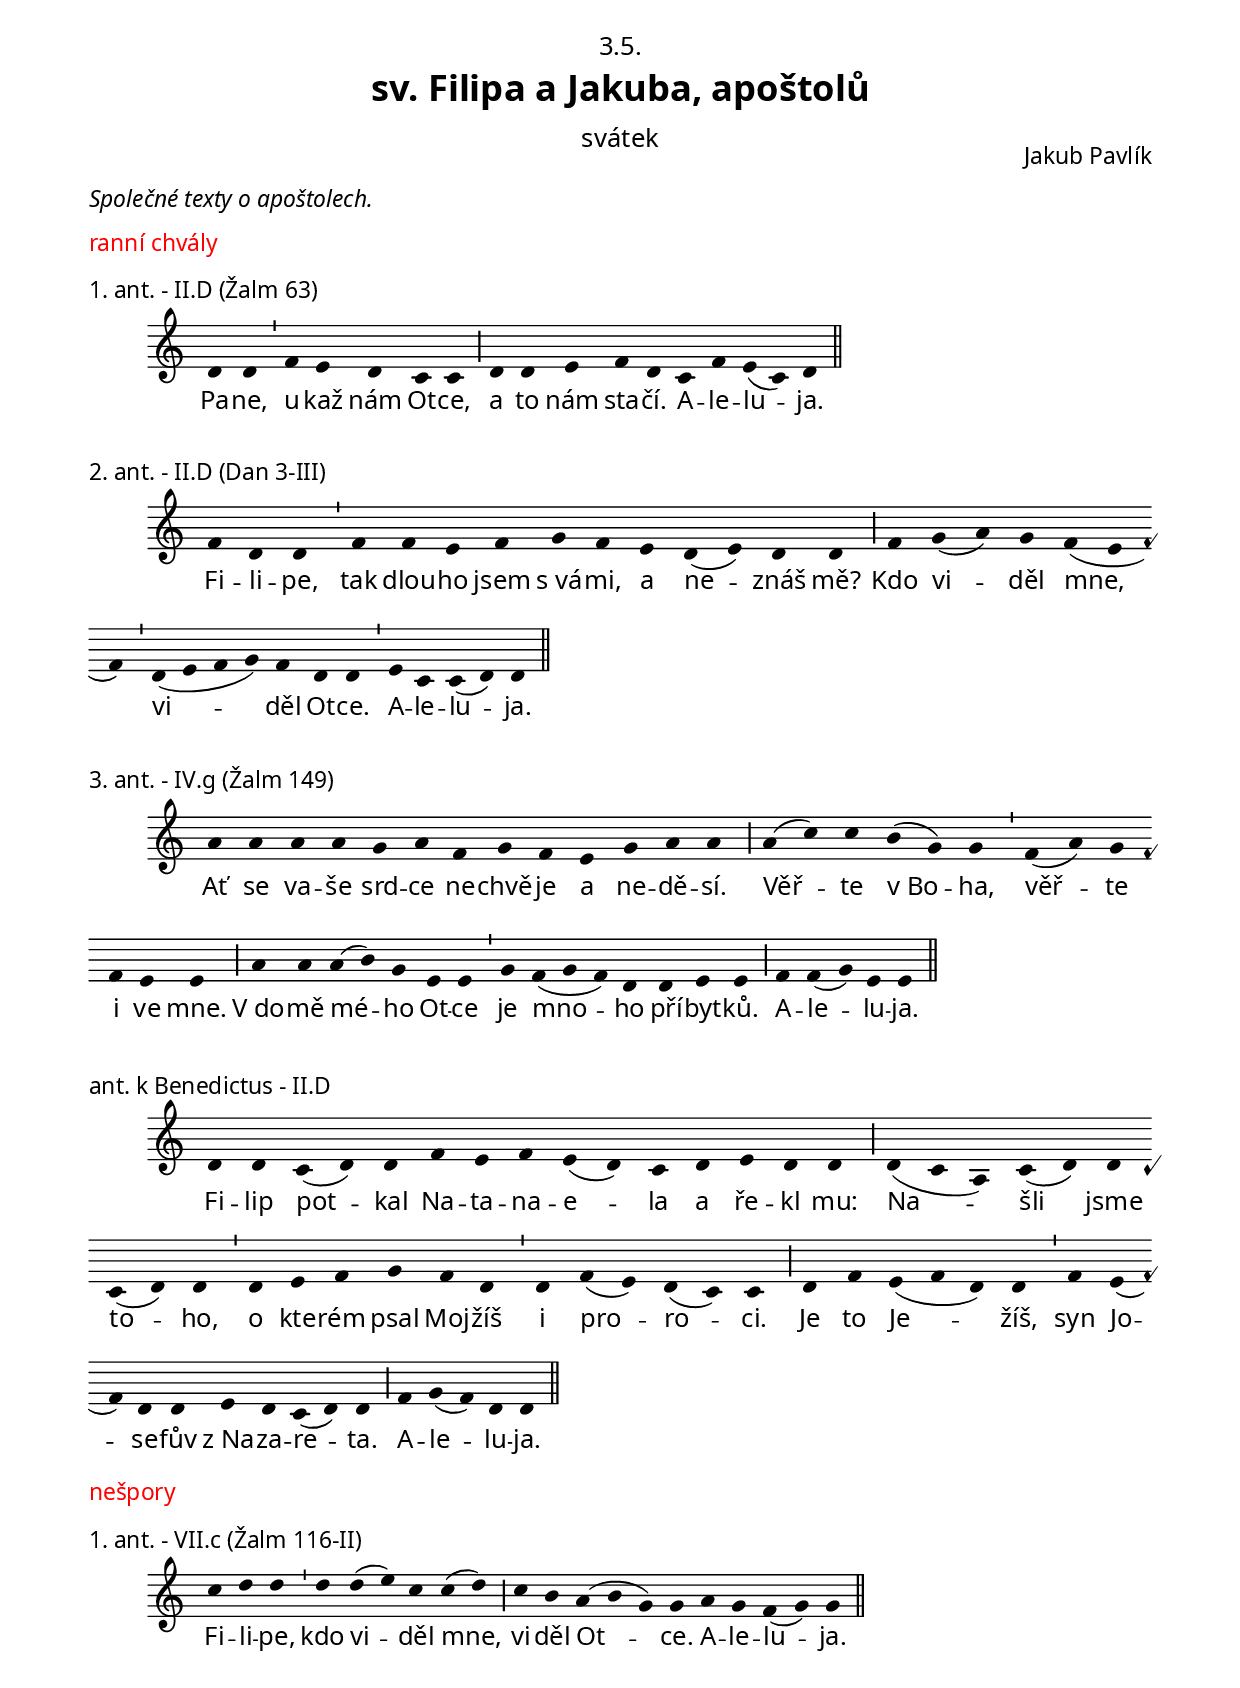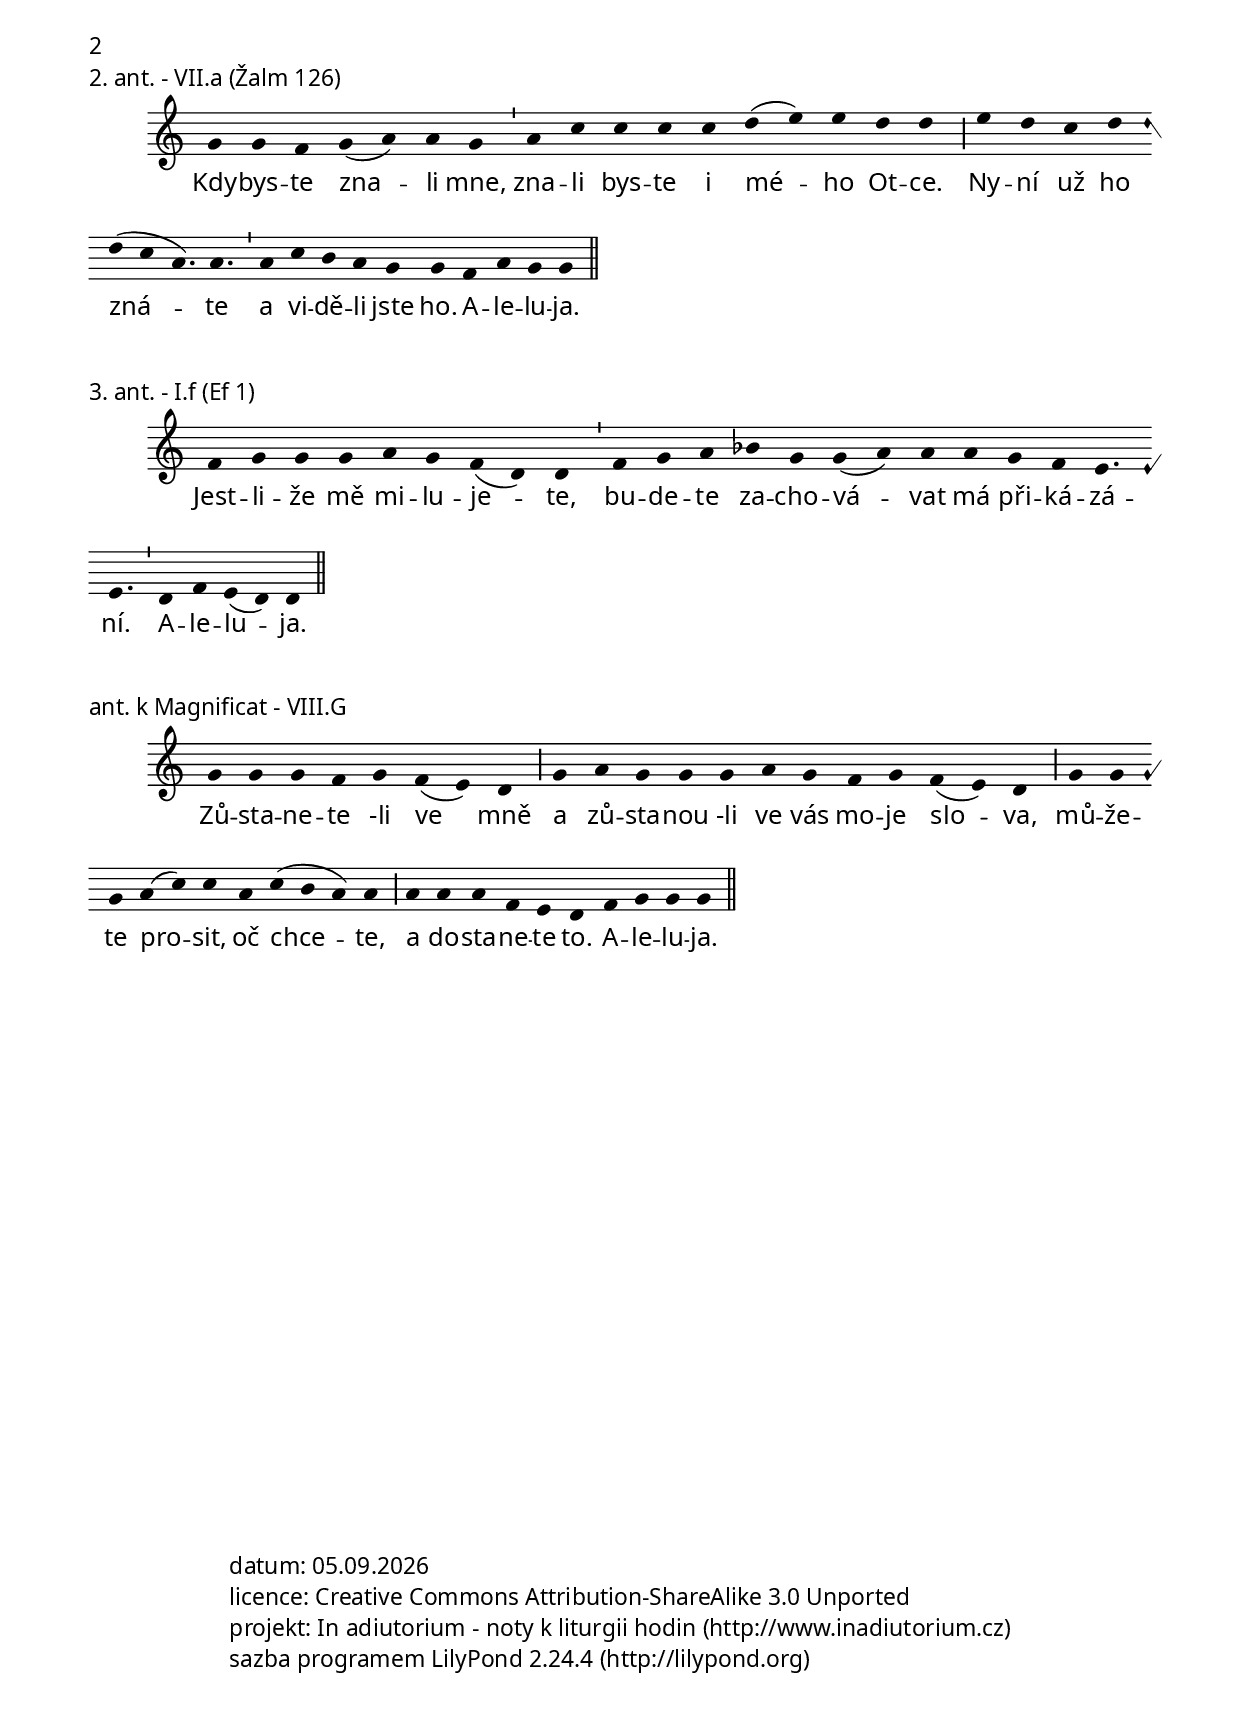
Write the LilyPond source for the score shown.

\version "2.17.5"

\include "../spolecne.ly"

\header {
  title = \markup\titleSvatek
            "sv. Filipa a Jakuba, apoštolů"
            "svátek"
            3.5.
  composer = "Jakub Pavlík"
}

\markup\communia #'(#:apostol)

\markup {\nadpisHodinka {"ranní chvály"}}

\score {
  \relative c' {
    \choralniRezim
    d4 d \barMin
    f e d c c \barMaior
    d d e f d
    c f e( c) d \barFinalis
  }
  \addlyrics {
    Pa -- ne,
    u -- kaž nám Ot -- ce,
    a to nám sta -- čí.
    A -- le -- lu -- ja.
  }
  \header {
    quid = "1. ant."
    modus = "II"
    differentia = "D"
    psalmus = "Žalm 63"
    id = "rch-a1"
    piece = \markup {\sestavTitulek}
  }
}

\score {
  \relative c' {
    \choralniRezim
    f4 d d \barMin f f e f g f e d( e) d d \barMaior
    f g( a) g f( e f) \barMin d( e f g) f d d \barMin
    e c c( d) d \barFinalis
  }
  \addlyrics {
    Fi -- li -- pe, tak dlou -- ho jsem s_vá -- mi, a ne -- znáš mě?
    Kdo vi -- děl mne, vi -- děl Ot -- ce.
    A -- le -- lu -- ja.
  }
  \header {
    quid = "2. ant."
    modus = "II"
    differentia = "D"
    psalmus = "Dan 3-III"
    id = "rch-a2"
    piece = \markup {\sestavTitulek}
  }
}

\score {
  \relative c'' {
    \choralniRezim
    a4 a a a g a f g f e g a a \barMaior
    a( c) c b( g) g \barMin
    f( a) g f e e \barMaior
    a a a( b) g e e \barMin
    g f( g f) d d e e \barMaior
    f f( g) e e \barFinalis
  }
  \addlyrics {
    Ať se va -- še srd -- ce ne -- chvě -- je a ne -- dě -- sí.
    Věř -- te v_Bo -- ha,
    věř -- te i ve mne.
    V_do -- mě mé -- ho Ot -- ce
    je mno -- ho pří -- byt -- ků.
    A -- le -- lu -- ja.
  }
  \header {
    quid = "3. ant."
    modus = "IV"
    differentia = "g"
    psalmus = "Žalm 149"
    id = "rch-a3"
    piece = \markup {\sestavTitulek}
  }
}

\score {
  \relative c' {
    \choralniRezim
    d4 d c( d) d f e f e( d) c d e d d \barMaior
    d4( c a) c( d) d c( d) d \barMin
    d e f g f d \barMin
    d f( e) d( c) c \barMaior
    d f e( f d) d \barMin
    f e( f) d d e d c( d) d \barMaior
    f g( f) d d \barFinalis
  }
  \addlyrics {
    Fi -- lip pot -- kal Na -- ta -- na -- e -- la
    a ře -- kl mu:
    Na -- šli jsme to -- ho,
    o kte -- rém psal Moj -- žíš
    i pro -- ro -- ci.
    Je to Je -- žíš,
    syn Jo -- se -- fův z_Na -- za -- re -- ta.
    A -- le -- lu -- ja.
  }
  \header {
    quid = "ant. k Benedictus"
    modus = "II"
    differentia = "D"
    psalmus = ""
    id = "rch-aben"
    piece = \markup {\sestavTitulekBezZalmu}
  }
}

\markup {\nadpisHodinka {"nešpory"}}

\score {
  \relative c'' {
    \choralniRezim
    c4 d d \barMin
    d d( e) c c( d) \barMaior
    c b a( b g) g
    a g f( g) g \barFinalis
  }
  \addlyrics {
    Fi -- li -- pe,
    kdo vi -- děl mne,
    vi -- děl Ot -- ce.
    A -- le -- lu -- ja.
  }
  \header {
    quid = "1. ant."
    modus = "VII"
    differentia = "c"
    psalmus = "Žalm 116-II"
    id = "ne-a1"
    piece = \markup {\sestavTitulek}
  }
}

\score {
  \relative c'' {
    \choralniRezim
    g4 g f g( a) a g \barMin
    a c c c c d( e) e d d \barMaior
    e d c d d( c a4.) a \barMin
    a4 c b a g g
    f a g g \barFinalis
  }
  \addlyrics {
    Kdy -- bys -- te zna -- li mne,
    zna -- li bys -- te i mé -- ho Ot -- ce.
    Ny -- ní už ho zná -- te
    a vi -- dě -- li jste ho.
    A -- le -- lu -- ja.
  }
  \header {
    quid = "2. ant."
    modus = "VII"
    differentia = "a"
    psalmus = "Žalm 126"
    id = "ne-a2"
    piece = \markup {\sestavTitulek}
  }
}

\score {
  \relative c' {
    \choralniRezim
    f4 g g g a g f( d) d \barMin
    f g a bes g g( a) a a g f e4. e \barMin
    d4 f e( d) d \barFinalis
  }
  \addlyrics {
    Jest -- li -- že mě mi -- lu -- je -- te,
    bu -- de -- te za -- cho -- vá -- vat má při -- ká -- zá -- ní.
    A -- le -- lu -- ja.
  }
  \header {
    quid = "3. ant."
    modus = "I"
    differentia = "f"
    psalmus = "Ef 1"
    id = "ne-a3"
    fial = "antifony/tyden4_5ctvrtek.ly#up-ant1?zacatek=23"
    piece = \markup {\sestavTitulek}
  }
}

\score {
  \relative c'' {
    \choralniRezim
    g4 g g f g f( e) d \barMaior
    g a g g g a g f g f( e) d \barMaior
    g g g a( c) c a c( b a) a \barMaior
    a a a f e d
    f g g g \barFinalis
  }
  \addlyrics {
    Zů -- sta -- ne -- te -li ve mně
    a zů -- sta -- nou -li ve vás mo -- je slo -- va,
    mů -- že -- te pro -- sit, oč chce -- te,
    a do -- sta -- ne -- te to.
    A -- le -- lu -- ja.
  }
  \header {
    quid = "ant. k Magnificat"
    modus = "VIII"
    differentia = "G"
    psalmus = ""
    id = "ne-amag"
    piece = \markup {\sestavTitulekBezZalmu}
  }
}